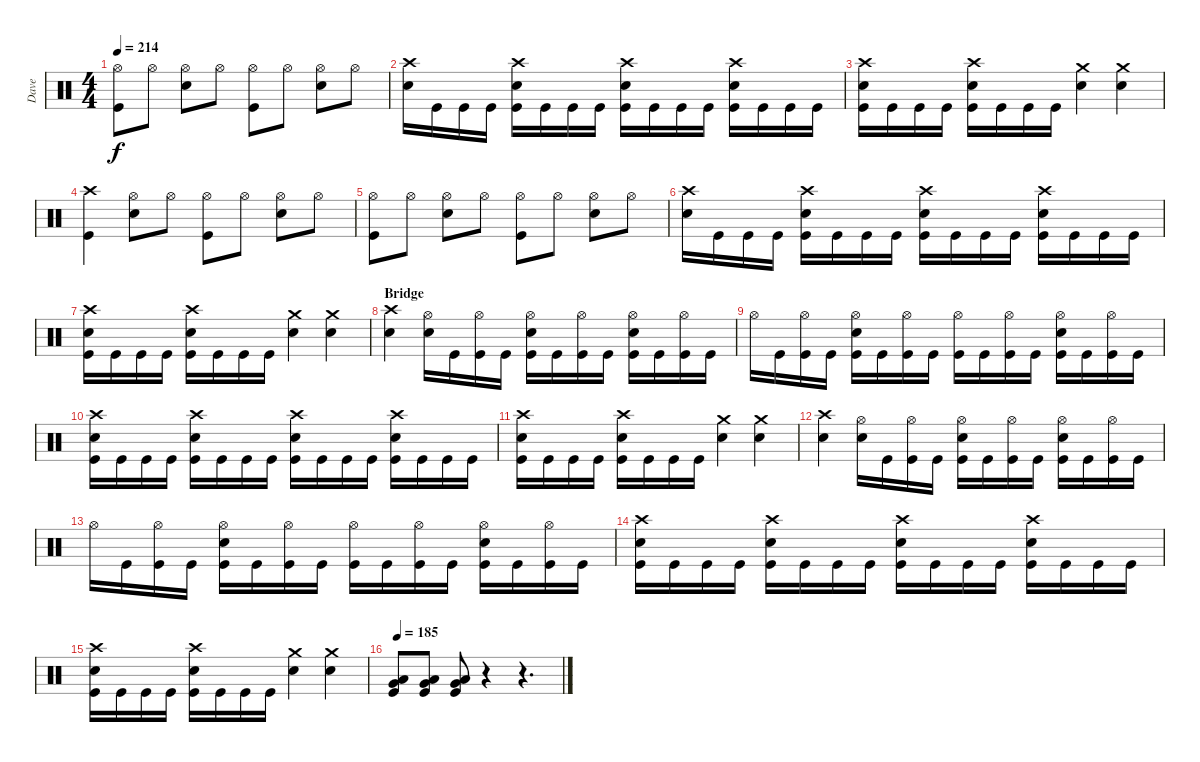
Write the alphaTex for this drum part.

\track ("Dave" "Dave") {instrument percussion}
\staff {score}
\articulation defaults
\ts (4 4)
\tempo 214
\clef neutral
\ks c
("Hi-Hat (open)" "Kick (hit)").8{dy f} "Hi-Hat (open)".8 ("Hi-Hat (open)" "Snare (hit) 2").8 "Hi-Hat (open)".8 ("Hi-Hat (open)" "Kick (hit)").8 "Hi-Hat (open)".8 ("Hi-Hat (open)" "Snare (hit) 2").8 "Hi-Hat (open)".8 |
("Crash high (hit)" "Snare (hit) 2").16 "Kick (hit)".16 "Kick (hit)".16 "Kick (hit)".16 ("Crash high (hit)" "Snare (hit) 2" "Kick (hit)").16 "Kick (hit)".16 "Kick (hit)".16 "Kick (hit)".16 ("Crash high (hit)" "Snare (hit) 2" "Kick (hit)").16 "Kick (hit)".16 "Kick (hit)".16 "Kick (hit)".16 ("Crash high (hit)" "Snare (hit) 2" "Kick (hit)").16 "Kick (hit)".16 "Kick (hit)".16 "Kick (hit)".16 |
("Crash high (hit)" "Snare (hit) 2" "Kick (hit)").16 "Kick (hit)".16 "Kick (hit)".16 "Kick (hit)".16 ("Crash high (hit)" "Snare (hit) 2" "Kick (hit)").16 "Kick (hit)".16 "Kick (hit)".16 "Kick (hit)".16 ("Crash medium (hit)" "Snare (hit) 2").4 ("Crash medium (hit)" "Snare (hit) 2").4 |
("Crash high (hit)" "Kick (hit)").4 ("Hi-Hat (open)" "Snare (hit) 2").8 "Hi-Hat (open)".8 ("Hi-Hat (open)" "Kick (hit)").8 "Hi-Hat (open)".8 ("Hi-Hat (open)" "Snare (hit) 2").8 "Hi-Hat (open)".8 |
("Hi-Hat (open)" "Kick (hit)").8 "Hi-Hat (open)".8 ("Hi-Hat (open)" "Snare (hit) 2").8 "Hi-Hat (open)".8 ("Hi-Hat (open)" "Kick (hit)").8 "Hi-Hat (open)".8 ("Hi-Hat (open)" "Snare (hit) 2").8 "Hi-Hat (open)".8 |
("Crash high (hit)" "Snare (hit) 2").16 "Kick (hit)".16 "Kick (hit)".16 "Kick (hit)".16 ("Crash high (hit)" "Snare (hit) 2" "Kick (hit)").16 "Kick (hit)".16 "Kick (hit)".16 "Kick (hit)".16 ("Crash high (hit)" "Snare (hit) 2" "Kick (hit)").16 "Kick (hit)".16 "Kick (hit)".16 "Kick (hit)".16 ("Crash high (hit)" "Snare (hit) 2" "Kick (hit)").16 "Kick (hit)".16 "Kick (hit)".16 "Kick (hit)".16 |
("Crash high (hit)" "Snare (hit) 2" "Kick (hit)").16 "Kick (hit)".16 "Kick (hit)".16 "Kick (hit)".16 ("Crash high (hit)" "Snare (hit) 2" "Kick (hit)").16 "Kick (hit)".16 "Kick (hit)".16 "Kick (hit)".16 ("Crash medium (hit)" "Snare (hit) 2").4 ("Crash medium (hit)" "Snare (hit) 2").4 |
\section ("" "Bridge")
("Crash high (hit)" "Snare (hit) 2").4 ("Hi-Hat (open)" "Snare (hit) 2").16 "Kick (hit)".16 ("Hi-Hat (open)" "Kick (hit)").16 "Kick (hit)".16 ("Hi-Hat (open)" "Snare (hit) 2" "Kick (hit)").16 "Kick (hit)".16 ("Hi-Hat (open)" "Kick (hit)").16 "Kick (hit)".16 ("Hi-Hat (open)" "Snare (hit) 2" "Kick (hit)").16 "Kick (hit)".16 ("Hi-Hat (open)" "Kick (hit)").16 "Kick (hit)".16 |
"Hi-Hat (open)".16 "Kick (hit)".16 ("Hi-Hat (open)" "Kick (hit)").16 "Kick (hit)".16 ("Hi-Hat (open)" "Snare (hit) 2" "Kick (hit)").16 "Kick (hit)".16 ("Hi-Hat (open)" "Kick (hit)").16 "Kick (hit)".16 ("Hi-Hat (open)" "Kick (hit)").16 "Kick (hit)".16 ("Hi-Hat (open)" "Kick (hit)").16 "Kick (hit)".16 ("Hi-Hat (open)" "Snare (hit) 2" "Kick (hit)").16 "Kick (hit)".16 ("Hi-Hat (open)" "Kick (hit)").16 "Kick (hit)".16 |
("Crash high (hit)" "Snare (hit) 2" "Kick (hit)").16 "Kick (hit)".16 "Kick (hit)".16 "Kick (hit)".16 ("Crash high (hit)" "Snare (hit) 2" "Kick (hit)").16 "Kick (hit)".16 "Kick (hit)".16 "Kick (hit)".16 ("Crash high (hit)" "Snare (hit) 2" "Kick (hit)").16 "Kick (hit)".16 "Kick (hit)".16 "Kick (hit)".16 ("Crash high (hit)" "Snare (hit) 2" "Kick (hit)").16 "Kick (hit)".16 "Kick (hit)".16 "Kick (hit)".16 |
("Crash high (hit)" "Snare (hit) 2" "Kick (hit)").16 "Kick (hit)".16 "Kick (hit)".16 "Kick (hit)".16 ("Crash high (hit)" "Snare (hit) 2" "Kick (hit)").16 "Kick (hit)".16 "Kick (hit)".16 "Kick (hit)".16 ("Crash medium (hit)" "Snare (hit) 2").4 ("Crash medium (hit)" "Snare (hit) 2").4 |
("Crash high (hit)" "Snare (hit) 2").4 ("Hi-Hat (open)" "Snare (hit) 2").16 "Kick (hit)".16 ("Hi-Hat (open)" "Kick (hit)").16 "Kick (hit)".16 ("Hi-Hat (open)" "Snare (hit) 2" "Kick (hit)").16 "Kick (hit)".16 ("Hi-Hat (open)" "Kick (hit)").16 "Kick (hit)".16 ("Hi-Hat (open)" "Snare (hit) 2" "Kick (hit)").16 "Kick (hit)".16 ("Hi-Hat (open)" "Kick (hit)").16 "Kick (hit)".16 |
"Hi-Hat (open)".16 "Kick (hit)".16 ("Hi-Hat (open)" "Kick (hit)").16 "Kick (hit)".16 ("Hi-Hat (open)" "Snare (hit) 2" "Kick (hit)").16 "Kick (hit)".16 ("Hi-Hat (open)" "Kick (hit)").16 "Kick (hit)".16 ("Hi-Hat (open)" "Kick (hit)").16 "Kick (hit)".16 ("Hi-Hat (open)" "Kick (hit)").16 "Kick (hit)".16 ("Hi-Hat (open)" "Snare (hit) 2" "Kick (hit)").16 "Kick (hit)".16 ("Hi-Hat (open)" "Kick (hit)").16 "Kick (hit)".16 |
("Crash high (hit)" "Snare (hit) 2" "Kick (hit)").16 "Kick (hit)".16 "Kick (hit)".16 "Kick (hit)".16 ("Crash high (hit)" "Snare (hit) 2" "Kick (hit)").16 "Kick (hit)".16 "Kick (hit)".16 "Kick (hit)".16 ("Crash high (hit)" "Snare (hit) 2" "Kick (hit)").16 "Kick (hit)".16 "Kick (hit)".16 "Kick (hit)".16 ("Crash high (hit)" "Snare (hit) 2" "Kick (hit)").16 "Kick (hit)".16 "Kick (hit)".16 "Kick (hit)".16 |
("Crash high (hit)" "Snare (hit) 2" "Kick (hit)").16 "Kick (hit)".16 "Kick (hit)".16 "Kick (hit)".16 ("Crash high (hit)" "Snare (hit) 2" "Kick (hit)").16 "Kick (hit)".16 "Kick (hit)".16 "Kick (hit)".16 ("Crash medium (hit)" "Snare (hit) 2").4 ("Crash medium (hit)" "Snare (hit) 2").4 |
\tempo 185
("Very Low Tom (hit)" "Low Floor Tom (hit)" "Kick (hit)").8 ("Very Low Tom (hit)" "Low Floor Tom (hit)" "Kick (hit)").8 ("Very Low Tom (hit)" "Low Floor Tom (hit)" "Kick (hit)").8 r.4 r.4{d}
